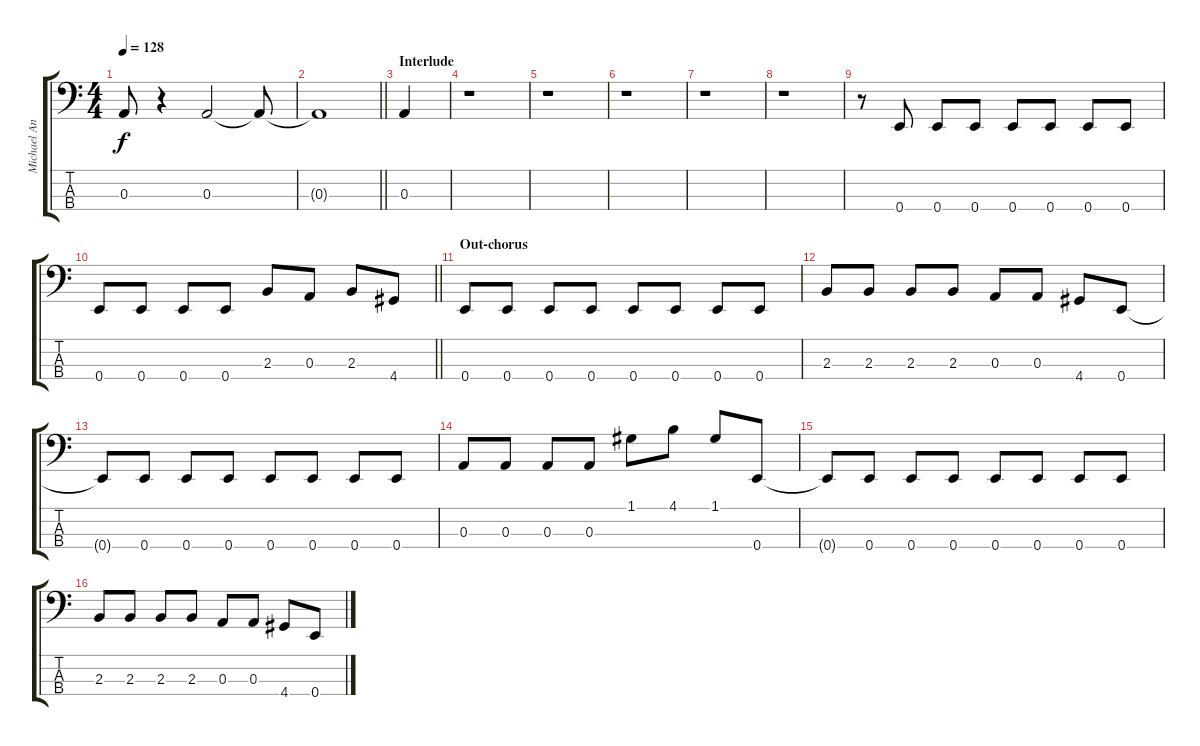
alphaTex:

\track ("Michael Anthony" "Michael An") {instrument electricbassfinger}
\staff {score tabs}
\tuning (G2 D2 A1 E1) {hide}
\ts (4 4)
\tempo 128
\clef f4
\ks c
0.3.8{dy f} r.4 0.3.2 0.3{t}.8 |
\barLineRight lightlight
0.3{t}.1 |
\section ("" "Interlude")
0.3.4 |
r.1 |
r.1 |
r.1 |
r.1 |
r.1 |
r.8 0.4.8 0.4.8 0.4.8 0.4.8 0.4.8 0.4.8 0.4.8 |
\barLineRight lightlight
0.4.8 0.4.8 0.4.8 0.4.8 2.3.8 0.3.8 2.3.8 4.4.8 |
\section ("" "Out-chorus")
0.4.8 0.4.8 0.4.8 0.4.8 0.4.8 0.4.8 0.4.8 0.4.8 |
2.3.8 2.3.8 2.3.8 2.3.8 0.3.8 0.3.8 4.4.8 0.4.8 |
0.4{t}.8 0.4.8 0.4.8 0.4.8 0.4.8 0.4.8 0.4.8 0.4.8 |
0.3.8 0.3.8 0.3.8 0.3.8 1.1.8 4.1.8 1.1.8 0.4.8 |
0.4{t}.8 0.4.8 0.4.8 0.4.8 0.4.8 0.4.8 0.4.8 0.4.8 |
2.3.8 2.3.8 2.3.8 2.3.8 0.3.8 0.3.8 4.4.8 0.4.8
